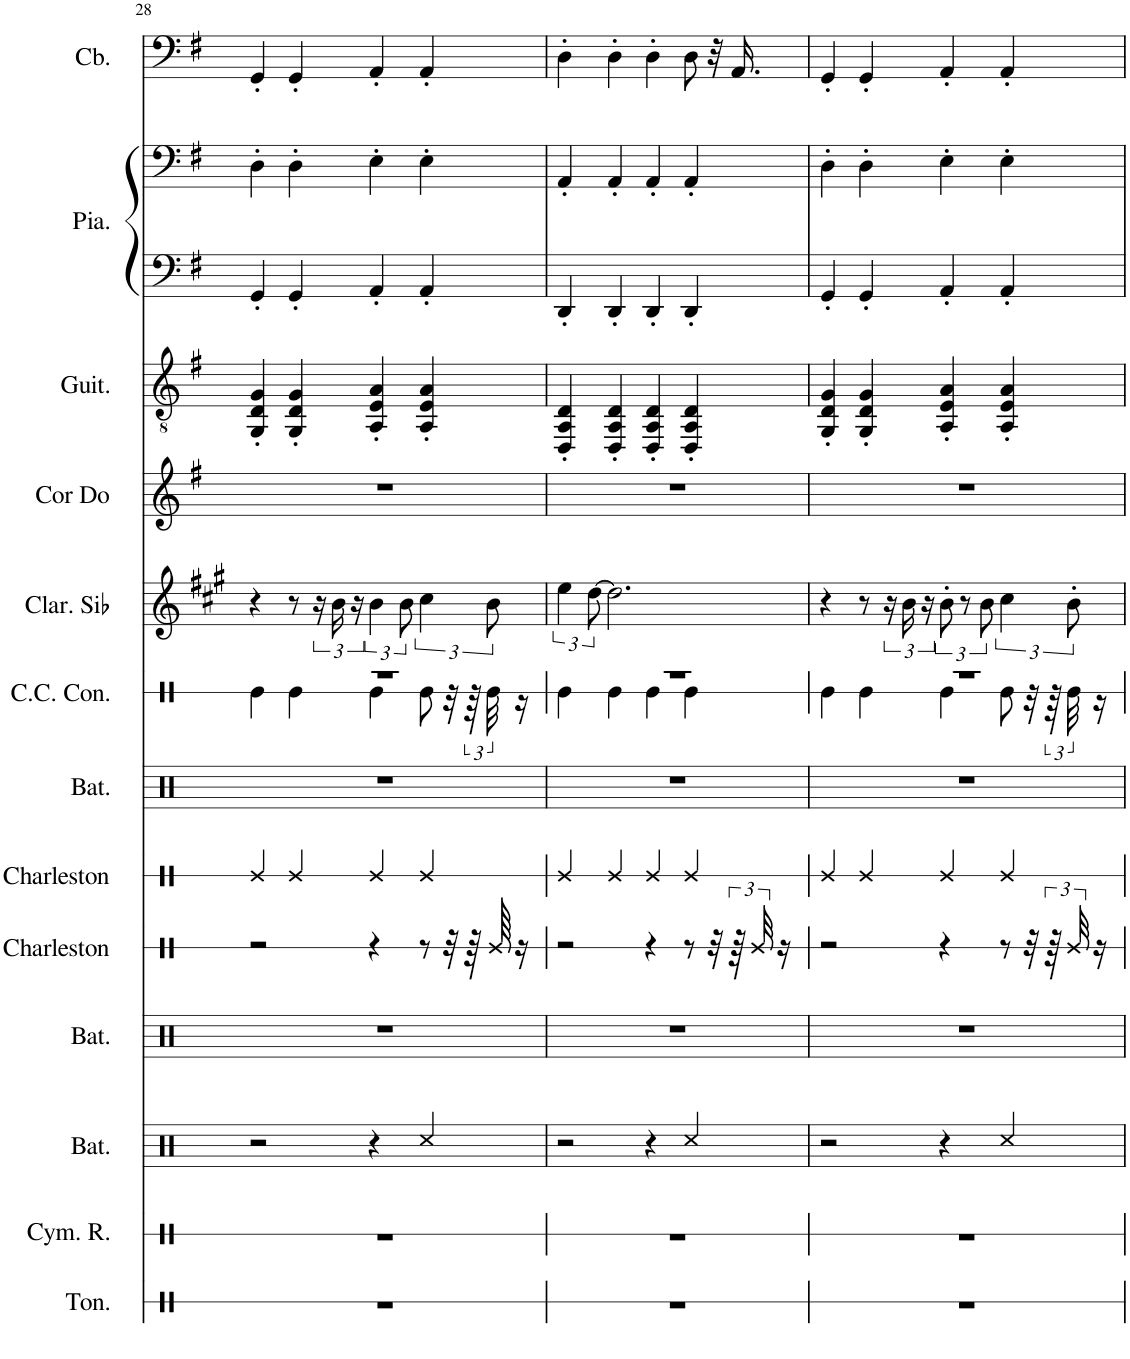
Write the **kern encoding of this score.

**kern	**kern	**kern	**kern	**kern	**kern	**kern	**kern	**kern	**kern	**kern	**kern	**kern	**kern
*part13	*part12	*part11	*part10	*part9	*part8	*part7	*part6	*part5	*part4	*part3	*part2	*part2	*part1
*staff14	*staff13	*staff12	*staff11	*staff10	*staff9	*staff8	*staff7	*staff6	*staff5	*staff4	*staff3	*staff2	*staff1
*I"Tonnerre	*I"Cymbale ride	*I"Batterie	*I"Batterie	*I"Charleston	*I"Charleston	*I"Batterie	*I"Caisse claire de concert, Drums	*I"Clarinette en Sib	*I"Cor Alto en Do, French Horn	*I"Guitare à 7 cordes, Acoustic Guitar (nylon)	*I"Piano, Acoustic Grand Piano	*	*I"Contrebasse, Acoustic Bass
*I'Ton.	*I'Cym. R.	*I'Bat.	*I'Bat.	*I'Charleston	*I'Charleston	*I'Bat.	*I'C.C. Con.	*I'Clar. Sib	*I'Cor Do	*I'Guit.	*I'Pia.	*	*I'Cb.
!!LO:PB:g=z
*clefX	*clefX	*clefX	*clefX	*clefX	*clefX	*clefX	*clefX	*clefG2	*clefG2	*clefGv2	*clefF4	*clefF4	*clefF4
*	*	*	*	*	*	*	*	*Trd1c2	*Trd4c7	*	*	*	*Trd7c12
*k[]	*k[]	*k[]	*k[]	*k[]	*k[]	*k[]	*k[]	*k[f#c#g#]	*k[f#]	*k[f#]	*k[f#]	*k[f#]	*k[f#]
*M4/4	*M4/4	*M4/4	*M4/4	*M4/4	*M4/4	*M4/4	*M4/4	*M4/4	*M4/4	*M4/4	*M4/4	*M4/4	*M4/4
=28	=28	=28	=28	=28	=28	=28	=28	=28	=28	=28	=28	=28	=28
*	*	*	*	*	*	*	*^	*	*	*	*	*	*
1r	1r	2r	1r	2r	4Re/	1r	1r	4Re\	4r	1r	4GG/' 4D/' 4G/'	4GG'/	4D'\	4GG'/
.	.	.	.	.	4Re/	.	.	4Re\	8r	.	4GG/' 4D/' 4G/'	4GG'/	4D'\	4GG'/
.	.	.	.	.	.	.	.	.	24r	.	.	.	.	.
.	.	.	.	.	.	.	.	.	24b\	.	.	.	.	.
.	.	.	.	.	.	.	.	.	24r	.	.	.	.	.
.	.	4r	.	4r	4Re/	.	.	4Re\	6b\	.	4AA/' 4E/' 4A/'	4AA'/	4E'\	4AA'/
.	.	.	.	.	.	.	.	.	12b\	.	.	.	.	.
.	.	4Rcc/	.	8r	4Re/	.	.	8Re\	6cc#\	.	4AA/' 4E/' 4A/'	4AA'/	4E'\	4AA'/
.	.	.	.	32r	.	.	.	32r	.	.	.	.	.	.
.	.	.	.	64r	.	.	.	96r	.	.	.	.	.	.
.	.	.	.	.	.	.	.	48Re\	12b\	.	.	.	.	.
.	.	.	.	64Re/	.	.	.	.	.	.	.	.	.	.
.	.	.	.	16r	.	.	.	16r	.	.	.	.	.	.
=29	=29	=29	=29	=29	=29	=29	=29	=29	=29	=29	=29	=29	=29	=29
1r	1r	2r	1r	2r	4Re/	1r	1r	4Re\	6ee\	1r	4DD/' 4AA/' 4D/'	4DD'/	4AA'/	4D'\
.	.	.	.	.	.	.	.	.	[12dd\	.	.	.	.	.
.	.	.	.	.	4Re/	.	.	4Re\	2.dd\]	.	4DD/' 4AA/' 4D/'	4DD'/	4AA'/	4D'\
.	.	4r	.	4r	4Re/	.	.	4Re\	.	.	4DD/' 4AA/' 4D/'	4DD'/	4AA'/	4D'\
.	.	4Rcc/	.	8r	4Re/	.	.	4Re\	.	.	4DD/' 4AA/' 4D/'	4DD'/	4AA'/	8D\
.	.	.	.	32r	.	.	.	.	.	.	.	.	.	32r
.	.	.	.	96r	.	.	.	.	.	.	.	.	.	16.AA/
.	.	.	.	48Re/	.	.	.	.	.	.	.	.	.	.
.	.	.	.	16r	.	.	.	.	.	.	.	.	.	.
=30	=30	=30	=30	=30	=30	=30	=30	=30	=30	=30	=30	=30	=30	=30
1r	1r	2r	1r	2r	4Re/	1r	1r	4Re\	4r	1r	4GG/' 4D/' 4G/'	4GG'/	4D'\	4GG'/
.	.	.	.	.	4Re/	.	.	4Re\	8r	.	4GG/' 4D/' 4G/'	4GG'/	4D'\	4GG'/
.	.	.	.	.	.	.	.	.	24r	.	.	.	.	.
.	.	.	.	.	.	.	.	.	24b\	.	.	.	.	.
.	.	.	.	.	.	.	.	.	24r	.	.	.	.	.
.	.	4r	.	4r	4Re/	.	.	4Re\	12b'\	.	4AA/' 4E/' 4A/'	4AA'/	4E'\	4AA'/
.	.	.	.	.	.	.	.	.	12r	.	.	.	.	.
.	.	.	.	.	.	.	.	.	12b\	.	.	.	.	.
.	.	4Rcc/	.	8r	4Re/	.	.	8Re\	6cc#\	.	4AA/' 4E/' 4A/'	4AA'/	4E'\	4AA'/
.	.	.	.	32r	.	.	.	32r	.	.	.	.	.	.
.	.	.	.	96r	.	.	.	96r	.	.	.	.	.	.
.	.	.	.	48Re/	.	.	.	48Re\	12b'\	.	.	.	.	.
.	.	.	.	16r	.	.	.	16r	.	.	.	.	.	.
*	*	*	*	*	*	*	*v	*v	*	*	*	*	*	*
=	=	=	=	=	=	=	=	=	=	=	=	=	=
*-	*-	*-	*-	*-	*-	*-	*-	*-	*-	*-	*-	*-	*-
